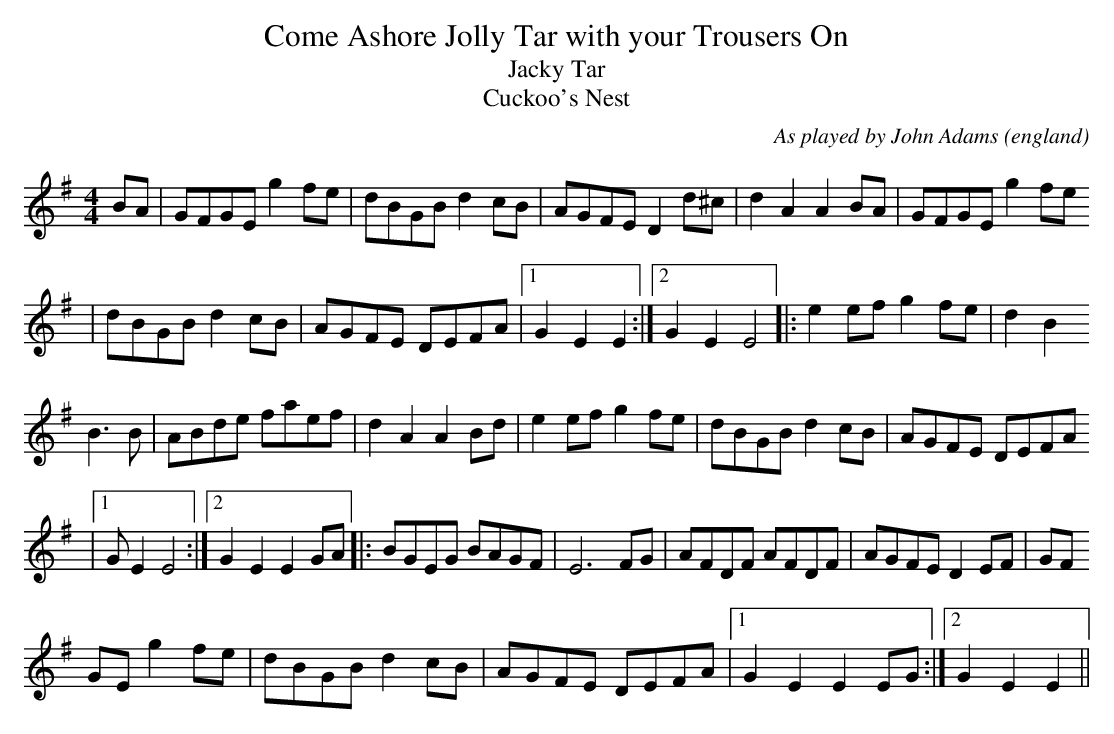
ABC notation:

X:1
T:Come Ashore Jolly Tar with your Trousers On
T: Jacky Tar
T: Cuckoo's Nest
O:england
M:4/4
L:1/8
C:As played by John Adams
K:G
BA | GFGE g2 fe | dBGB d2 cB | AGFE D2 d^c | d2 A2 A2 BA | GFGE g2 fe
| dBGB d2 cB | AGFE DEFA |1G2 E2 E2:|2 G2 E2 E4||: e2 ef g2 fe | d2 B2
B3 B |  ABde faef | d2 A2 A2 Bd | e2 ef g2 fe | dBGB d2 cB | AGFE DEFA
|1 G 2 E2 E4 :|2 G2E2 E2 GA |: BGEG BAGF | E6 FG| AFDF AFDF | AGFE D2EF | GF
GE g2 fe | dBGB d2 cB | AGFE DEFA |1G2 E2 E2 EG :|2 G2 E2 E2 ||
